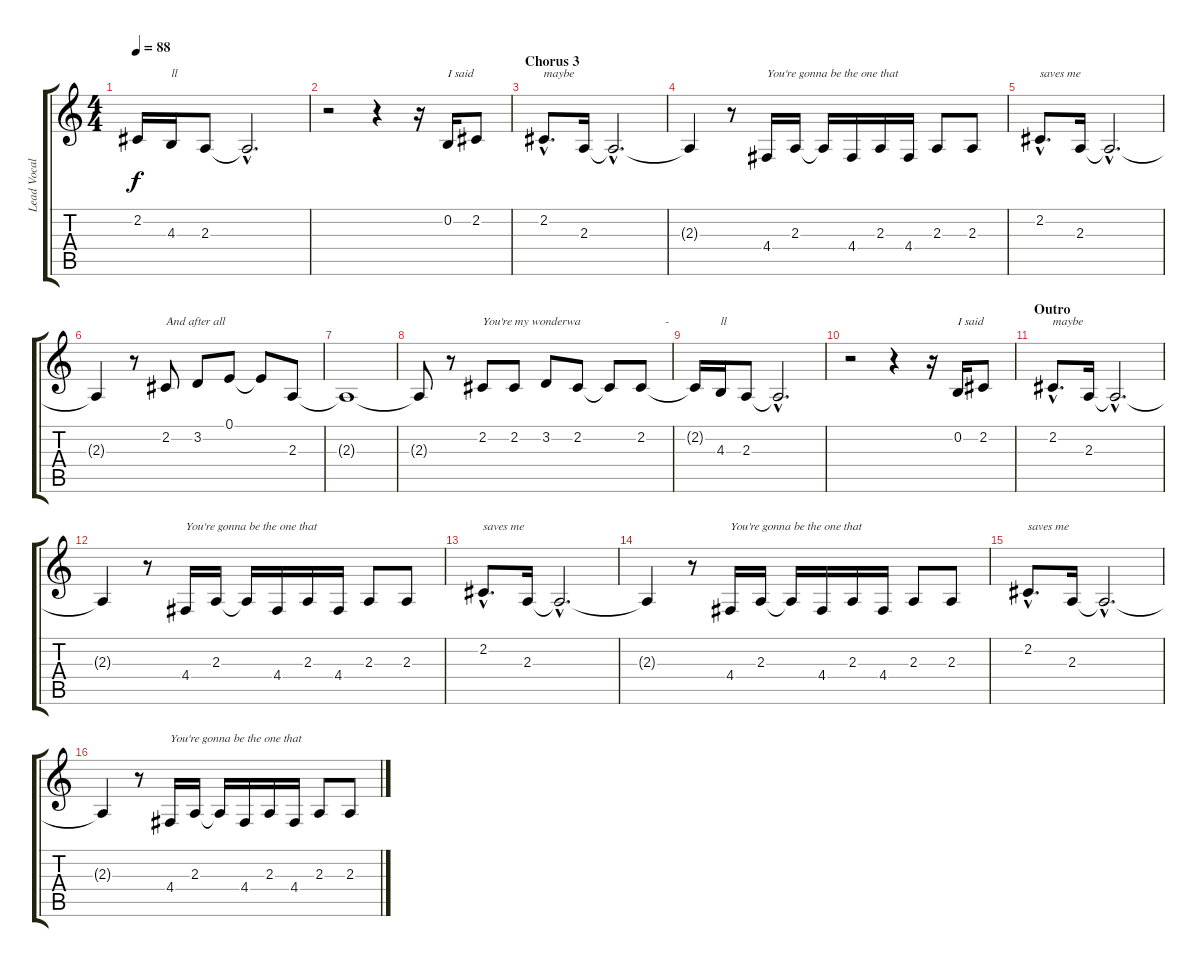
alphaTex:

\track ("Lead Vocals" "Lead Vocal") {instrument tenorsax}
\staff {score tabs}
\tuning (E4 B3 G3 D3 A2 E2) {hide}
\ts (4 4)
\tempo 88
\clef g2
\ks c
2.2{t}.16{dy f} 4.3.16{txt "ll"} 2.3.8 2.3{hac t}.2{d} |
r.2 r.4 r.16 0.2.16{txt "I said"} 2.2.8 |
\section ("" "Chorus 3")
2.2{hac}.8{d txt "maybe"} 2.3.16 2.3{hac t}.2{d} |
2.3{t}.4 r.8 4.4.16{txt "You're gonna be the one that"} 2.3.16 2.3{t}.16 4.4.16 2.3.16 4.4.16 2.3.8 2.3.8 |
2.2{hac}.8{d txt "saves me"} 2.3.16 2.3{hac t}.2{d} |
2.3{t}.4 r.8 2.2.8{txt "And after all"} 3.2.8 0.1.8 0.1{t}.8 2.3.8 |
2.3{t}.1 |
2.3{t}.8 r.8 2.2.8{txt "You're my wonderwa"} 2.2.8 3.2.8 2.2.8 2.2{t}.8 2.2.8{txt "        -"} |
2.2{t}.16 4.3.16{txt "ll"} 2.3.8 2.3{hac t}.2{d} |
r.2 r.4 r.16 0.2.16{txt "I said"} 2.2.8 |
\section ("" "Outro")
2.2{hac}.8{d txt "maybe"} 2.3.16 2.3{hac t}.2{d} |
2.3{t}.4 r.8 4.4.16{txt "You're gonna be the one that"} 2.3.16 2.3{t}.16 4.4.16 2.3.16 4.4.16 2.3.8 2.3.8 |
2.2{hac}.8{d txt "saves me"} 2.3.16 2.3{hac t}.2{d} |
2.3{t}.4 r.8 4.4.16{txt "You're gonna be the one that"} 2.3.16 2.3{t}.16 4.4.16 2.3.16 4.4.16 2.3.8 2.3.8 |
2.2{hac}.8{d txt "saves me"} 2.3.16 2.3{hac t}.2{d} |
2.3{t}.4 r.8 4.4.16{txt "You're gonna be the one that"} 2.3.16 2.3{t}.16 4.4.16 2.3.16 4.4.16 2.3.8 2.3.8
